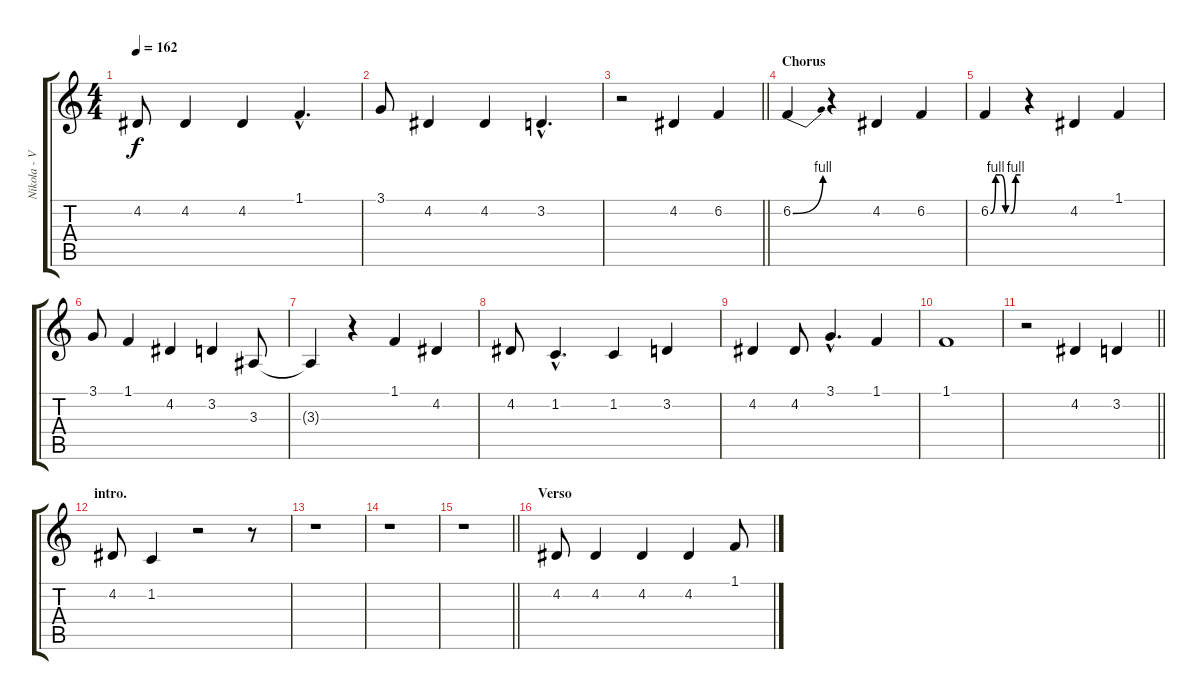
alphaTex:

\track ("Nikola - Vocal" "Nikola - V") {instrument flute}
\staff {score tabs}
\tuning (E4 B3 G3 D3 A2 E2) {hide}
\ts (4 4)
\tempo 162
\clef g2
\ks c
4.2.8{dy f} 4.2.4 4.2.4 1.1{hac}.4{d} |
3.1.8 4.2.4 4.2.4 3.2{hac}.4{d} |
\barLineRight lightlight
r.2 4.2.4 6.2.4 |
\section ("" "Chorus")
6.2{be (bend 0 0 60 4)}.4 r.4 4.2.4 6.2.4 |
6.2{be (custom 0 0 10 4 20 4 30 0 40 0 50 4 60 4)}.4 r.4 4.2.4 1.1.4 |
3.1.8 1.1.4 4.2.4 3.2.4 3.3.8 |
3.3{t}.4 r.4 1.1.4 4.2.4 |
4.2.8 1.2{hac}.4{d} 1.2.4 3.2.4 |
4.2.4 4.2.8 3.1{hac}.4{d} 1.1.4 |
1.1.1 |
\barLineRight lightlight
r.2 4.2.4 3.2.4 |
\section ("" "intro.")
4.2.8 1.2.4 r.2 r.8 |
r.1 |
r.1 |
\barLineRight lightlight
r.1 |
\section ("" "Verso")
4.2.8 4.2.4 4.2.4 4.2.4 1.1.8
